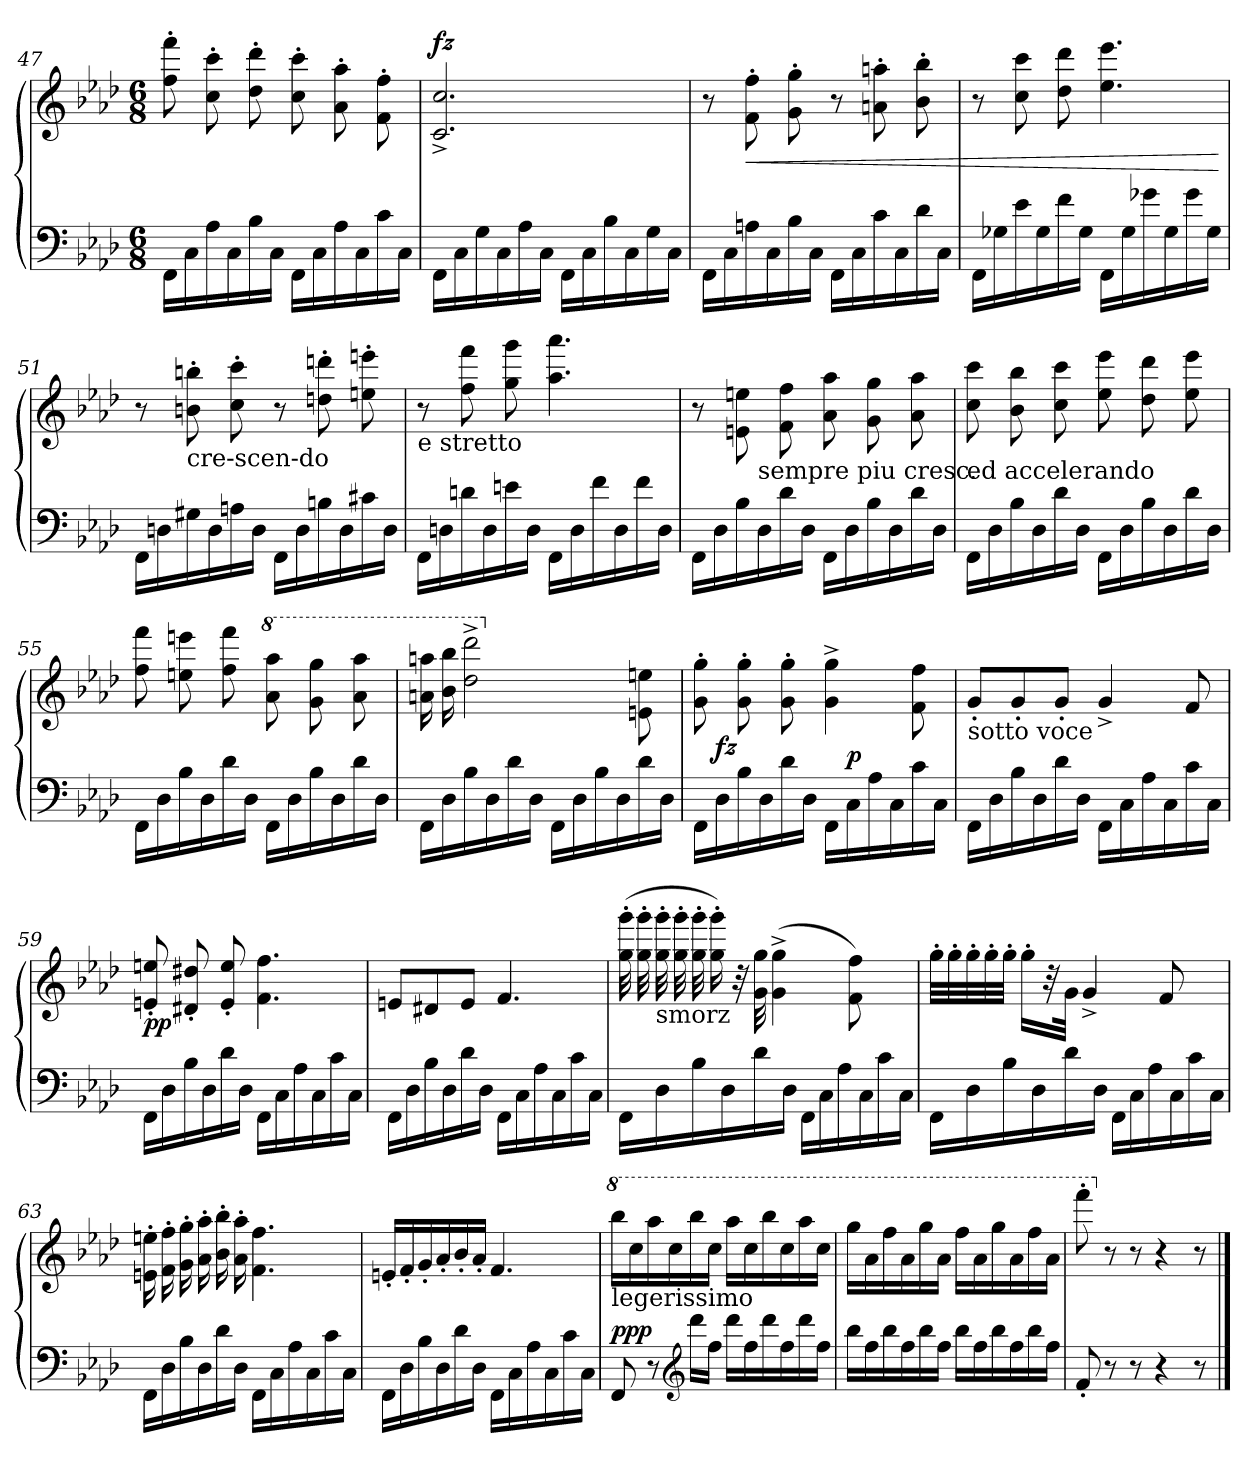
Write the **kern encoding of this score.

**kern	**kern	**dynam
*part1	*part1	*part1
*staff2	*staff1	*staff1/2
*clefF4	*clefG2	*
*k[b-e-a-d-]	*k[b-e-a-d-]	*
*f:	*f:	*
*M6/8	*M6/8	*
=47	=47	=47
16FF\LL	8ff'>'>\ 8fff'>'>\	.
16C\	.	.
16A-\	8cc'>'>\ 8ccc'>'>\	.
16C\	.	.
16B-\	8dd-'>'>\ 8ddd-'>'>\	.
16C\JJ	.	.
16FF\LL	8cc'>'>\ 8ccc'>'>\	.
16C\	.	.
16A-\	8a-'>'>\ 8aa-'>'>\	.
16C\	.	.
16c\	8f'>'>\ 8ff'>'>\	.
16C\JJ	.	.
=48	=48	=48
!	!	!LO:DY:a
16FF\LL	2.c^>/ 2.cc^>/	fz
16C\	.	.
16G\	.	.
16C\	.	.
16A-\	.	.
16C\JJ	.	.
16FF\LL	.	.
16C\	.	.
16B-\	.	.
16C\	.	.
16G\	.	.
16C\JJ	.	.
=49	=49	=49
16FF\LL	8r	.
16C\	.	.
!	!	!LO:HP:b
16An\	8f'>'>\ 8ff'>'>\	<
16C\	.	.
16B-\	8g'>'>\ 8gg'>'>\	.
16C\JJ	.	.
16FF\LL	8r	.
16C\	.	.
16c\	8an'>'>\ 8aan'>'>\	.
16C\	.	.
16d-\	8b-'>'>\ 8bb-'>'>\	.
16C\JJ	.	.
=50	=50	=50
16FF\LL	8r	.
16G-\	.	.
16e-\	8cc\ 8ccc\	.
16G-\	.	.
16f\	8dd-\ 8ddd-\	.
16G-\JJ	.	.
16FF\LL	4.ee-\ 4.eee-\	.
16G-\	.	.
16g-\	.	.
16G-\	.	.
16g-\	.	.
16G-\JJ	.	.
.	.	[
=51	=51	=51
16FF\LL	8r	.
16Dn\	.	.
!	!LO:TX:b:t=cre-scen-do	!
16G#\	8bn'>'>\ 8bbn'>'>\	.
16D\	.	.
16An\	8cc'>'>\ 8ccc'>'>\	.
16D\JJ	.	.
16FF\LL	8r	.
16D\	.	.
16Bn\	8ddn'>'>\ 8dddn'>'>\	.
16D\	.	.
16c#\	8een'>'>\ 8eeen'>'>\	.
16D\JJ	.	.
=52	=52	=52
!	!LO:TX:b:t=e stretto	!
16FF\LL	8r	.
16Dn\	.	.
16dn\	8ff\ 8fff\	.
16D\	.	.
16en\	8gg\ 8ggg\	.
16D\JJ	.	.
16FF\LL	4.aa-\ 4.aaa-\	.
16D\	.	.
16f\	.	.
16D\	.	.
16f\	.	.
16D\JJ	.	.
=53	=53	=53
16FF\LL	8r	.
16D-\	.	.
16B-\	8en\ 8een\	.
!LO:TX:a:t=sempre piu cresc.	!	!
16D-\	.	.
16d-\	8f\ 8ff\	.
16D-\JJ	.	.
16FF\LL	8a-\ 8aa-\	.
16D-\	.	.
16B-\	8g\ 8gg\	.
16D-\	.	.
16d-\	8a-\ 8aa-\	.
16D-\JJ	.	.
=54	=54	=54
!LO:TX:a:t=ed accelerando	!	!
16FF\LL	8cc\ 8ccc\	.
16D-\	.	.
16B-\	8b-\ 8bb-\	.
16D-\	.	.
16d-\	8cc\ 8ccc\	.
16D-\JJ	.	.
16FF\LL	8ee-\ 8eee-\	.
16D-\	.	.
16B-\	8dd-\ 8ddd-\	.
16D-\	.	.
16d-\	8ee-\ 8eee-\	.
16D-\JJ	.	.
=55	=55	=55
16FF\LL	8ff\ 8fff\	.
16D-\	.	.
16B-\	8een\ 8eeen\	.
16D-\	.	.
16d-\	8ff\ 8fff\	.
16D-\JJ	.	.
*	*8va	*
16FF\LL	8aa-\ 8aaa-\	.
16D-\	.	.
16B-\	8gg\ 8ggg\	.
16D-\	.	.
16d-\	8aa-\ 8aaa-\	.
16D-\JJ	.	.
=56	=56	=56
16FF\LL	16aan\ 16aaan\	.
16D-\	16bb-\ 16bbb-\	.
16B-\	2ddd-^>^>\ 2dddd-^>^>\	.
16D-\	.	.
16d-\	.	.
16D-\JJ	.	.
16FF\LL	.	.
16D-\	.	.
16B-\	.	.
16D-\	.	.
*	*X8va	*
16d-\	8en\ 8een\	.
16D-\JJ	.	.
=57	=57	=57
16FF\LL	8g'>'>\ 8gg'>'>\	.
!	!	!LO:DY:a=2
16D-\	.	fz
16B-\	8g'>'>\ 8gg'>'>\	.
16D-\	.	.
16d-\	8g'>'>\ 8gg'>'>\	.
16D-\JJ	.	.
16FF\LL	4g^>^>\ 4gg^>^>\	.
!	!	!LO:DY:a=2
16C\	.	p
16A-\	.	.
16C\	.	.
16c\	8f\ 8ff\	.
16C\JJ	.	.
=58	=58	=58
!	!LO:TX:b:t=sotto voce	!
16FF\LL	8g'>/L	.
16D-\	.	.
16B-\	8g'>/	.
16D-\	.	.
16d-\	8g'>/J	.
16D-\JJ	.	.
16FF\LL	4g^>/	.
16C\	.	.
16A-\	.	.
16C\	.	.
16c\	8f/	.
16C\JJ	.	.
=59	=59	=59
!	!	!LO:DY:b
16FF\LL	8en'>'>/ 8een'>'>/	pp
16D-\	.	.
16B-\	8d#'>'>/ 8dd#'>'>/	.
16D-\	.	.
16d-\	8e'>'>/ 8ee'>'>/	.
16D-\JJ	.	.
16FF\LL	4.f\ 4.ff\	.
16C\	.	.
16A-\	.	.
16C\	.	.
16c\	.	.
16C\JJ	.	.
=60	=60	=60
16FF\LL	8en/L	.
16D-\	.	.
16B-\	8d#/	.
16D-\	.	.
16d-\	8e/J	.
16D-\JJ	.	.
16FF\LL	4.f/	.
16C\	.	.
16A-\	.	.
16C\	.	.
16c\	.	.
16C\JJ	.	.
=61	=61	=61
16FF\LL	(>32gg'>\ 32ggg'>\	.
.	32gg'>\ 32ggg'>\	.
!	!LO:TX:b:t=smorz	!
16D-\	32gg'>\ 32ggg'>\	.
.	32gg'>\ 32ggg'>\	.
16B-\	32gg'>\ 32ggg'>\	.
.	16gg'>\ 16ggg'>\)	.
16D-\	.	.
.	32r	.
16d-\	32g\ 32gg\	.
.	(>4g^>\ 4gg^>\	.
16D-\JJ	.	.
16FF\LL	.	.
16C\	.	.
16A-\	.	.
.	8f\ 8ff\)	.
16C\	.	.
16c\	.	.
.	16.ryy	.
16C\JJ	.	.
=62	=62	=62
16FF\LL	32gg'>\LLL	.
.	32gg'>\	.
16D-\	32gg'>\	.
.	32gg'>\	.
16B-\	32gg'>\JJJ	.
.	16gg'>\LL	.
16D-\	.	.
.	32r	.
16d-\	32g\JJk	.
.	4g^>/	.
16D-\JJ	.	.
16FF\LL	.	.
16C\	.	.
16A-\	.	.
.	8f/	.
16C\	.	.
16c\	.	.
.	16.ryy	.
16C\JJ	.	.
=63	=63	=63
16FF\LL	16en'>'>\ 16een'>'>\	.
16D-\	16f'>'>\ 16ff'>'>\	.
16B-\	16g'>'>\ 16gg'>'>\	.
16D-\	16a-'>'>\ 16aa-'>'>\	.
16d-\	16b-'>'>\ 16bb-'>'>\	.
16D-\JJ	16a-'>'>\ 16aa-'>'>\	.
16FF\LL	4.f\ 4.ff\	.
16C\	.	.
16A-\	.	.
16C\	.	.
16c\	.	.
16C\JJ	.	.
=64	=64	=64
16FF\LL	16en'>/LL	.
16D-\	16f'>/	.
16B-\	16g'>/	.
16D-\	16a-'>/	.
16d-\	16b-'>/	.
16D-\JJ	16a-'>/JJ	.
16FF\LL	4.f/	.
16C\	.	.
16A-\	.	.
16C\	.	.
16c\	.	.
16C\JJ	.	.
=65	=65	=65
*	*8va	*
!	!LO:TX:b:t=legerissimo	!
!	!	!LO:DY:a=2
8FF/	16bbb-\LL	ppp
.	16ccc\	.
8r	16aaa-\	.
.	16ccc\	.
*clefG2	*	*
16ddd-\LL	16bbb-\	.
16ff\JJ	16ccc\JJ	.
16ddd-\LL	16aaa-\LL	.
16ff\	16ccc\	.
16ddd-\	16bbb-\	.
16ff\	16ccc\	.
16ddd-\	16aaa-\	.
16ff\JJ	16ccc\JJ	.
=66	=66	=66
16bb-\LL	16ggg\LL	.
16ff\	16aa-\	.
16bb-\	16fff\	.
16ff\	16aa-\	.
16bb-\	16ggg\	.
16ff\JJ	16aa-\JJ	.
16bb-\LL	16fff\LL	.
16ff\	16aa-\	.
16bb-\	16ggg\	.
16ff\	16aa-\	.
16bb-\	16fff\	.
16ff\JJ	16aa-\JJ	.
=67	=67	=67
8f'>/	8ffff'>\	.
*	*X8va	*
8r	8r	.
8r	8r	.
4r	4r	.
8r	8r	.
==	==	==
*-	*-	*-
